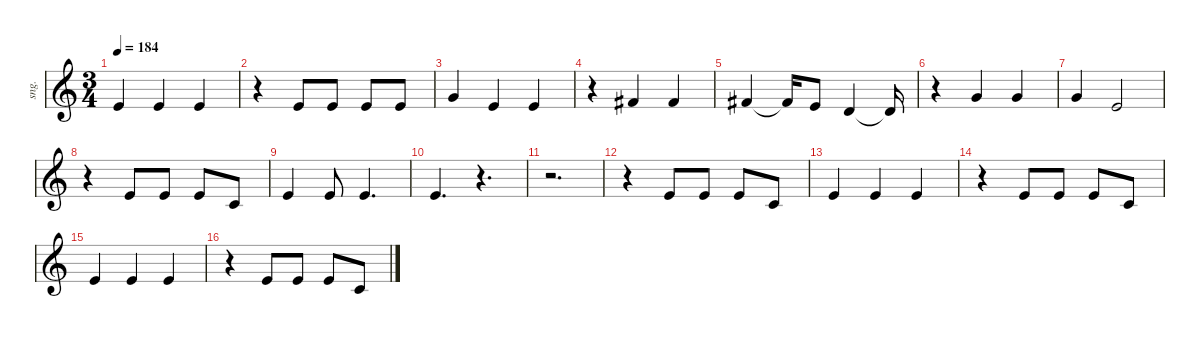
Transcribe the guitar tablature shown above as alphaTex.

\defaultSystemsLayout 4
\hideDynamics
\bracketExtendMode nobrackets
\otherSystemsTrackNameOrientation horizontal
\track ("Vocals" "sng.") {defaultSystemsLayout 4 multiBarRest instrument voiceoohs}
\staff {score}
\tuning (E4 B3 G3 D3 A2 E2)
\ts (3 4)
\tempo 184
\clef g2
\ks c
5.2.4{dy mf beam Up} 5.2.4{beam Up} 5.2.4{beam Up} |
r.4{beam Down} 5.2.8{beam Up} 5.2.8{beam Up} 5.2.8{beam Up} 5.2.8{beam Up} |
8.2.4{beam Up} 5.2.4{beam Up} 5.2.4{beam Up} |
r.4{beam Down} 7.2{acc #}.4{beam Up} 7.2{acc #}.4{beam Up} |
7.2{acc #}.4{beam Up} 7.2{t acc #}.16{beam Up} 5.2.8{beam Up} 3.2.4{beam Up} 3.2{t}.16{beam Up} |
r.4{beam Down} 8.2.4{beam Up} 8.2.4{beam Up} |
8.2.4{beam Up} 5.2.2{beam Up} |
r.4{beam Down} 5.2.8{beam Up} 5.2.8{beam Up} 5.2.8{beam Up} 1.2.8{beam Up} |
5.2.4{beam Up} 5.2.8{beam Up} 5.2.4{d beam Up} |
5.2.4{d beam Up} r.4{d beam Up} |
r.2{d beam Down} |
r.4{beam Down} 5.2.8{beam Up} 5.2.8{beam Up} 5.2.8{beam Up} 1.2.8{beam Up} |
5.2.4{beam Up} 5.2.4{beam Up} 5.2.4{beam Up} |
r.4{beam Down} 5.2.8{beam Up} 5.2.8{beam Up} 5.2.8{beam Up} 1.2.8{beam Up} |
5.2.4{beam Up} 5.2.4{beam Up} 5.2.4{beam Up} |
r.4{beam Down} 5.2.8{beam Up} 5.2.8{beam Up} 5.2.8{beam Up} 1.2.8{beam Up}
